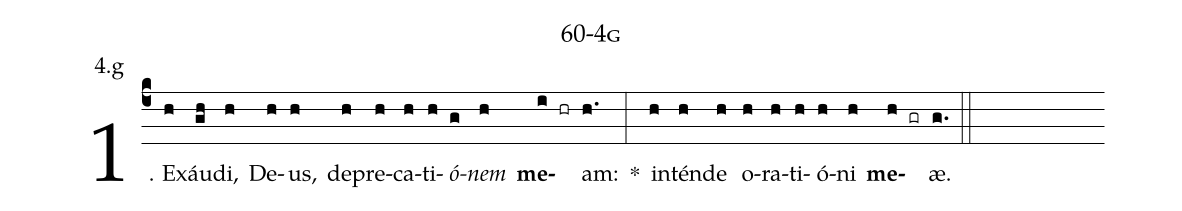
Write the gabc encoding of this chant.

name: 60-4g;
annotation: 4.g;
%%
(c4)1. Ex(h)áu(gh)di,(h) De(h)us,(h) de(h)pre(h)ca(h)ti(h)<i>ó</i>(g)<i>nem</i>(h) <b>me</b>(i hr)am:(h.) *(:) in(h)tén(h)de(h) o(h)ra(h)ti(h)ó(h)ni(h) <b>me</b>(h gr)æ.(g.) (::)
